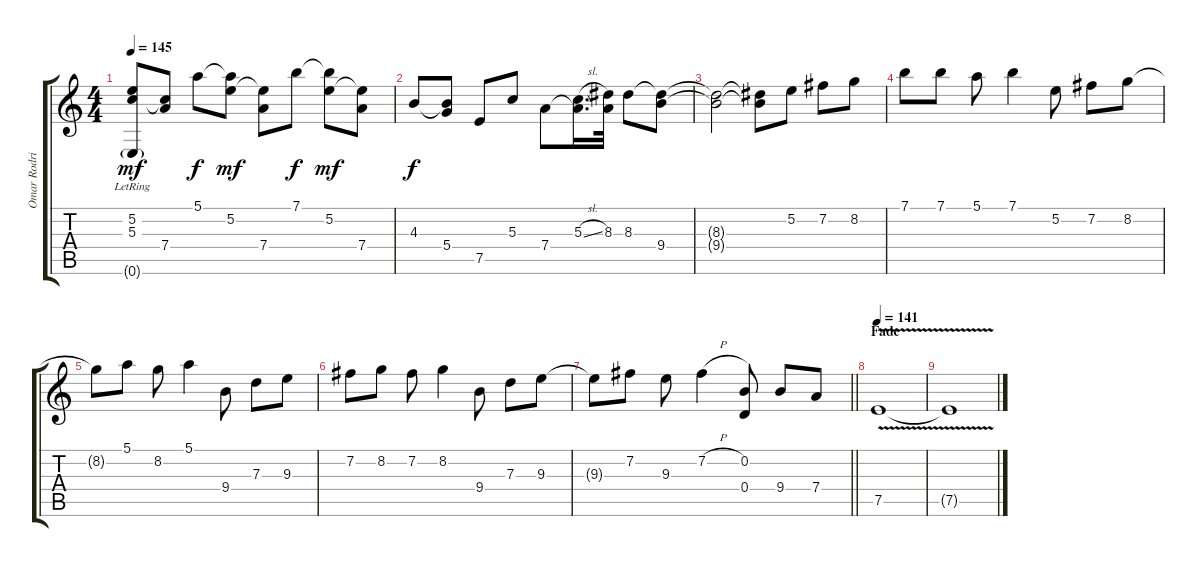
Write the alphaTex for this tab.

\track ("Omar Rodriguez-Lopez - Guitar 1" "Omar Rodri") {instrument distortionguitar}
\staff {score tabs}
\tuning (E4 B3 G3 D3 A2 E2) {hide}
\ts (4 4)
\tempo 145
\clef g2
\ks c
(5.2{t} 5.3 0.6{g lr}).8{dy mf} (5.3{t} 7.4).8 5.1.8{dy f} (5.1{t} 5.2).8{dy mf} (5.2{t} 7.4).8 7.1.8{dy f} (7.1{t} 5.2).8{dy mf} (5.2{t} 7.4).8 |
4.3.8{dy f} (4.3{t} 5.4).8 7.5.8 5.3.8 7.4.8 (5.3{sl} 7.4{t}).16{d} (8.3 7.4{t}).32 8.3.8 (8.3{t} 9.4).8 |
(8.3{t} 9.4{t}).2{volume 5} (8.3{t} 9.4{t}).8 5.2.8{volume 13} 7.2.8 8.2.8 |
7.1.8 7.1.8 5.1.8 7.1.4 5.2.8 7.2.8 8.2.8 |
8.2{t}.8 5.1.8 8.2.8 5.1.4 9.4.8 7.3.8 9.3.8 |
7.2.8 8.2.8 7.2.8 8.2.4 9.4.8 7.3.8 9.3.8 |
\barLineRight lightlight
9.3{t}.8 7.2.8 9.3.8 7.2{h}.4 (0.2 0.4).8 9.4.8 7.4.8 |
\section ("" "Fade")
\tempo 141
7.5{v}.1{volume 0} |
7.5{t}.1
